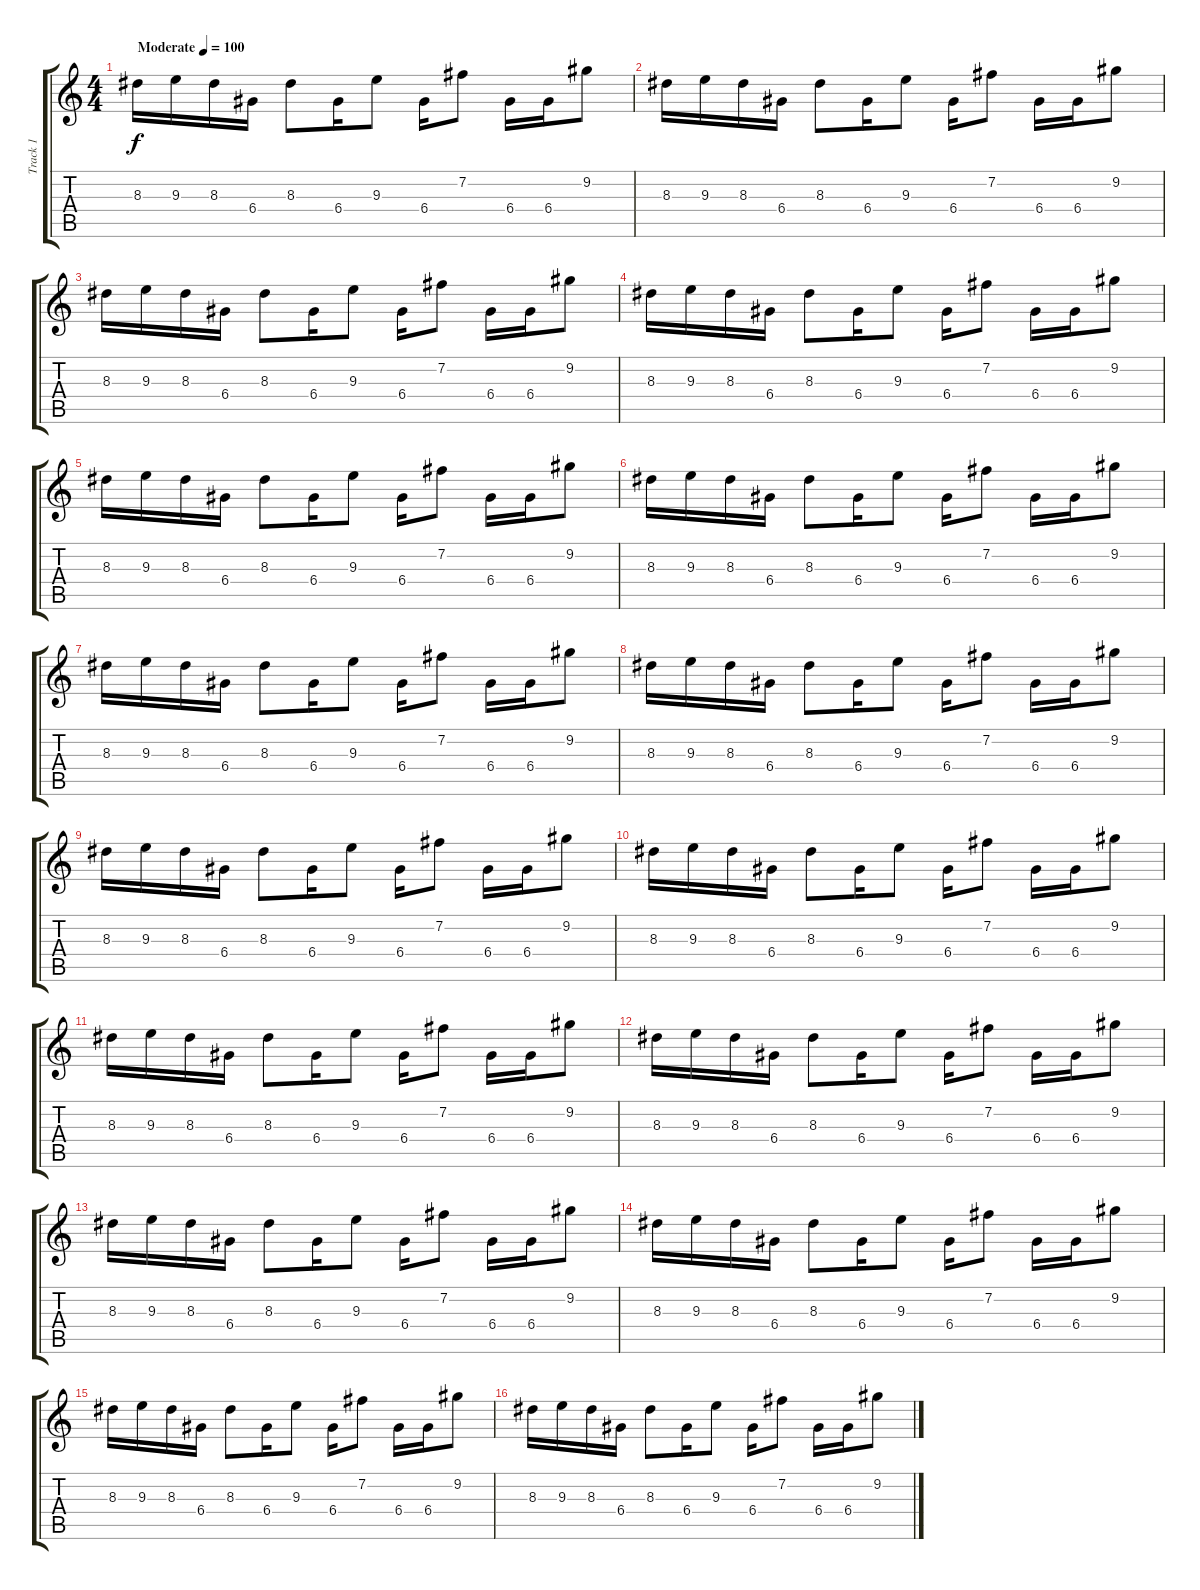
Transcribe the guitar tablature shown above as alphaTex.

\track ("Track 1" "Track 1") {instrument distortionguitar}
\staff {score tabs}
\tuning (E4 B3 G3 D3 A2 E2) {hide}
\ts (4 4)
\tempo (100 "Moderate")
\clef g2
\ks c
8.3.16{dy f instrument distortionguitar} 9.3.16 8.3.16 6.4.16 8.3.8 6.4.16 9.3.8 6.4.16 7.2.8 6.4.16 6.4.16 9.2.8 |
8.3.16 9.3.16 8.3.16 6.4.16 8.3.8 6.4.16 9.3.8 6.4.16 7.2.8 6.4.16 6.4.16 9.2.8 |
8.3.16 9.3.16 8.3.16 6.4.16 8.3.8 6.4.16 9.3.8 6.4.16 7.2.8 6.4.16 6.4.16 9.2.8 |
8.3.16 9.3.16 8.3.16 6.4.16 8.3.8 6.4.16 9.3.8 6.4.16 7.2.8 6.4.16 6.4.16 9.2.8 |
8.3.16 9.3.16 8.3.16 6.4.16 8.3.8 6.4.16 9.3.8 6.4.16 7.2.8 6.4.16 6.4.16 9.2.8 |
8.3.16 9.3.16 8.3.16 6.4.16 8.3.8 6.4.16 9.3.8 6.4.16 7.2.8 6.4.16 6.4.16 9.2.8 |
8.3.16 9.3.16 8.3.16 6.4.16 8.3.8 6.4.16 9.3.8 6.4.16 7.2.8 6.4.16 6.4.16 9.2.8 |
8.3.16 9.3.16 8.3.16 6.4.16 8.3.8 6.4.16 9.3.8 6.4.16 7.2.8 6.4.16 6.4.16 9.2.8 |
8.3.16 9.3.16 8.3.16 6.4.16 8.3.8 6.4.16 9.3.8 6.4.16 7.2.8 6.4.16 6.4.16 9.2.8 |
8.3.16 9.3.16 8.3.16 6.4.16 8.3.8 6.4.16 9.3.8 6.4.16 7.2.8 6.4.16 6.4.16 9.2.8 |
8.3.16 9.3.16 8.3.16 6.4.16 8.3.8 6.4.16 9.3.8 6.4.16 7.2.8 6.4.16 6.4.16 9.2.8 |
8.3.16 9.3.16 8.3.16 6.4.16 8.3.8 6.4.16 9.3.8 6.4.16 7.2.8 6.4.16 6.4.16 9.2.8 |
8.3.16 9.3.16 8.3.16 6.4.16 8.3.8 6.4.16 9.3.8 6.4.16 7.2.8 6.4.16 6.4.16 9.2.8 |
8.3.16 9.3.16 8.3.16 6.4.16 8.3.8 6.4.16 9.3.8 6.4.16 7.2.8 6.4.16 6.4.16 9.2.8 |
8.3.16 9.3.16 8.3.16 6.4.16 8.3.8 6.4.16 9.3.8 6.4.16 7.2.8 6.4.16 6.4.16 9.2.8 |
8.3.16 9.3.16 8.3.16 6.4.16 8.3.8 6.4.16 9.3.8 6.4.16 7.2.8 6.4.16 6.4.16 9.2.8
